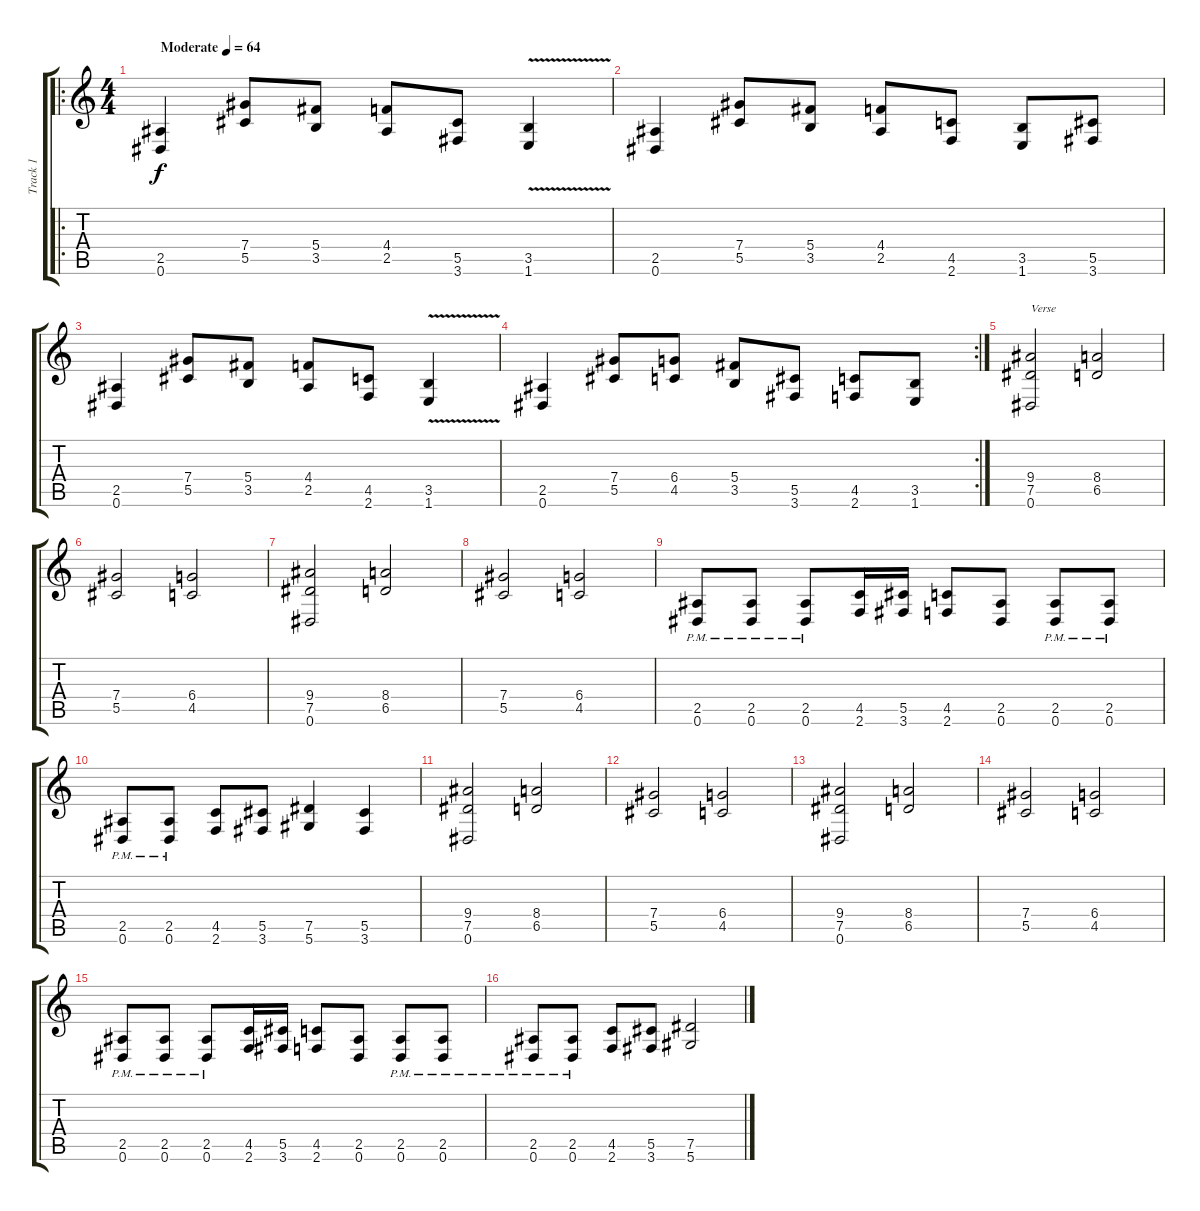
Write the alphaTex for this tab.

\track ("Track 1" "Track 1") {instrument distortionguitar}
\staff {score tabs}
\tuning (Eb4 Bb3 Gb3 Db3 Ab2 Eb2) {hide}
\ro
\ts (4 4)
\tempo (64 "Moderate")
\clef g2
\ks c
(2.5 0.6).4{dy f instrument distortionguitar} (7.4 5.5).8 (5.4 3.5).8 (4.4 2.5).8 (5.5 3.6).8 (3.5{v} 1.6{v}).4 |
(2.5 0.6).4 (7.4 5.5).8 (5.4 3.5).8 (4.4 2.5).8 (4.5 2.6).8 (3.5 1.6).8 (5.5 3.6).8 |
(2.5 0.6).4 (7.4 5.5).8 (5.4 3.5).8 (4.4 2.5).8 (4.5 2.6).8 (3.5{v} 1.6{v}).4 |
\rc 2
(2.5 0.6).4 (7.4 5.5).8 (6.4 4.5).8 (5.4 3.5).8 (5.5 3.6).8 (4.5 2.6).8 (3.5 1.6).8 |
(9.4 7.5 0.6).2{txt "Verse"} (8.4 6.5).2 |
(7.4 5.5).2 (6.4 4.5).2 |
(9.4 7.5 0.6).2 (8.4 6.5).2 |
(7.4 5.5).2 (6.4 4.5).2 |
(2.5{pm} 0.6{pm}).8 (2.5 0.6{pm}).8 (2.5 0.6{pm}).8 (4.5 2.6).16 (5.5 3.6).16 (4.5 2.6).8 (2.5 0.6).8 (2.5 0.6{pm}).8 (2.5 0.6{pm}).8 |
(2.5 0.6{pm}).8 (2.5 0.6{pm}).8 (4.5 2.6).8 (5.5 3.6).8 (7.5 5.6).4 (5.5 3.6).4 |
(9.4 7.5 0.6).2 (8.4 6.5).2 |
(7.4 5.5).2 (6.4 4.5).2 |
(9.4 7.5 0.6).2 (8.4 6.5).2 |
(7.4 5.5).2 (6.4 4.5).2 |
(2.5{pm} 0.6{pm}).8 (2.5 0.6{pm}).8 (2.5 0.6{pm}).8 (4.5 2.6).16 (5.5 3.6).16 (4.5 2.6).8 (2.5 0.6).8 (2.5 0.6{pm}).8 (2.5 0.6{pm}).8 |
(2.5 0.6{pm}).8 (2.5 0.6{pm}).8 (4.5 2.6).8 (5.5 3.6).8 (7.5 5.6).2
